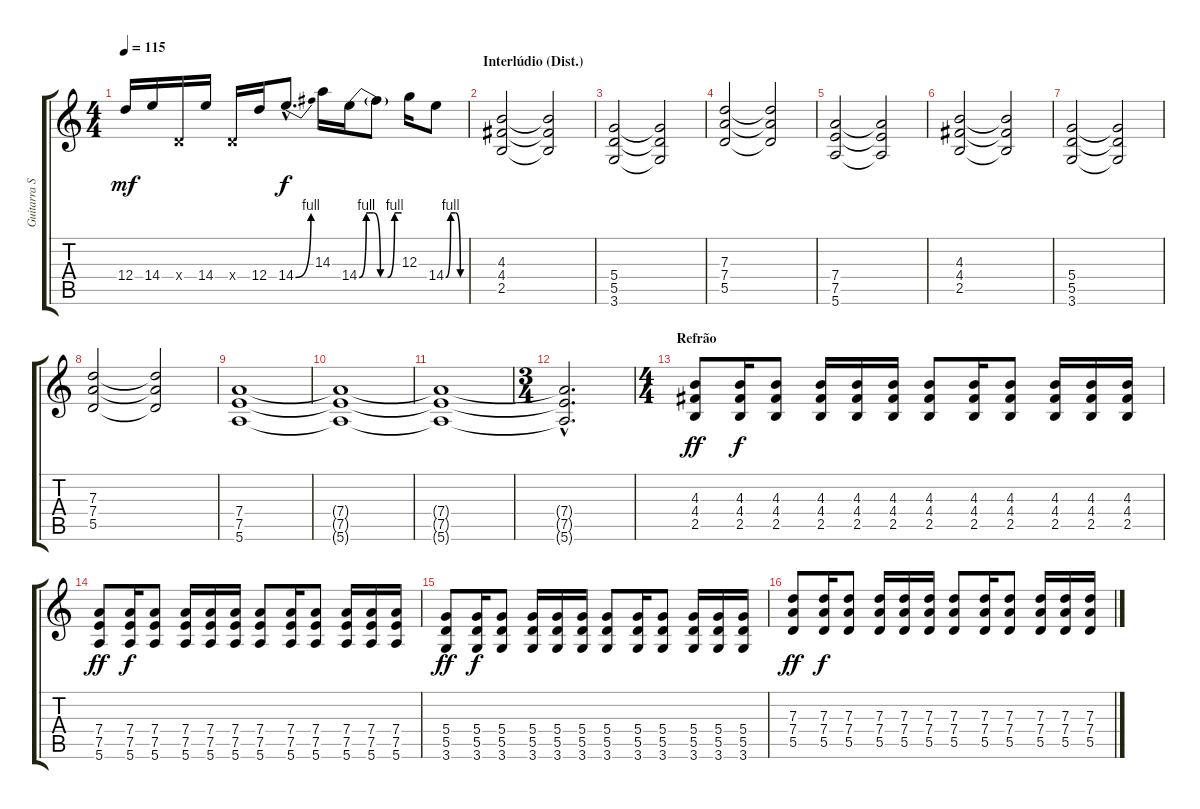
\track ("Guitarra Solo" "Guitarra S") {instrument distortionguitar}
\staff {score tabs}
\tuning (E4 B3 G3 D3 A2 E2) {hide}
\ts (4 4)
\tempo 115
\clef g2
\ks c
12.4.16{dy mf instrument electricguitarclean} 14.4.16 0.4{x}.16 14.4.16 0.4{x}.16 12.4.16 14.4{be (bend 0 0 60 4) hac}.8{d dy f} 14.3.16 14.4{be (custom 0 0 10 4 20 4 30 0 40 0 50 4 60 4)}.16 14.4{t}.8 12.3.16 14.4{be (custom 0 0 15 4 30 4 45 0 60 0)}.8 |
\section ("" "Interlúdio (Dist.)")
(4.3 4.4 2.5).2{volume 9} (4.3{t} 4.4{t} 2.5{t}).2 |
(5.4 5.5 3.6).2{volume 9} (5.4{t} 5.5{t} 3.6{t}).2 |
(7.3 7.4 5.5).2{volume 9} (7.3{t} 7.4{t} 5.5{t}).2 |
(7.4 7.5 5.6).2{volume 9} (7.4{t} 7.5{t} 5.6{t}).2 |
(4.3 4.4 2.5).2{volume 9} (4.3{t} 4.4{t} 2.5{t}).2 |
(5.4 5.5 3.6).2{volume 9} (5.4{t} 5.5{t} 3.6{t}).2 |
(7.3 7.4 5.5).2{volume 13} (7.3{t} 7.4{t} 5.5{t}).2 |
(7.4 7.5 5.6).1{volume 2} |
(7.4{t} 7.5{t} 5.6{t}).1 |
(7.4{t} 7.5{t} 5.6{t}).1 |
\ts (3 4)
(7.4{hac t} 7.5{hac t} 5.6{hac t}).2{d} |
\ts (4 4)
\section ("" "Refrão")
(4.3 4.4 2.5).8{dy ff volume 13 instrument distortionguitar} (4.3 4.4 2.5).16{dy f} (4.3 4.4 2.5).8 (4.3 4.4 2.5).16 (4.3 4.4 2.5).16 (4.3 4.4 2.5).16 (4.3 4.4 2.5).8 (4.3 4.4 2.5).16 (4.3 4.4 2.5).8 (4.3 4.4 2.5).16 (4.3 4.4 2.5).16 (4.3 4.4 2.5).16 |
(7.4 7.5 5.6).8{dy ff} (7.4 7.5 5.6).16{dy f} (7.4 7.5 5.6).8 (7.4 7.5 5.6).16 (7.4 7.5 5.6).16 (7.4 7.5 5.6).16 (7.4 7.5 5.6).8 (7.4 7.5 5.6).16 (7.4 7.5 5.6).8 (7.4 7.5 5.6).16 (7.4 7.5 5.6).16 (7.4 7.5 5.6).16 |
(5.4 5.5 3.6).8{dy ff} (5.4 5.5 3.6).16{dy f} (5.4 5.5 3.6).8 (5.4 5.5 3.6).16 (5.4 5.5 3.6).16 (5.4 5.5 3.6).16 (5.4 5.5 3.6).8 (5.4 5.5 3.6).16 (5.4 5.5 3.6).8 (5.4 5.5 3.6).16 (5.4 5.5 3.6).16 (5.4 5.5 3.6).16 |
(7.3 7.4 5.5).8{dy ff} (7.3 7.4 5.5).16{dy f} (7.3 7.4 5.5).8 (7.3 7.4 5.5).16 (7.3 7.4 5.5).16 (7.3 7.4 5.5).16 (7.3 7.4 5.5).8 (7.3 7.4 5.5).16 (7.3 7.4 5.5).8 (7.3 7.4 5.5).16 (7.3 7.4 5.5).16 (7.3 7.4 5.5).16
